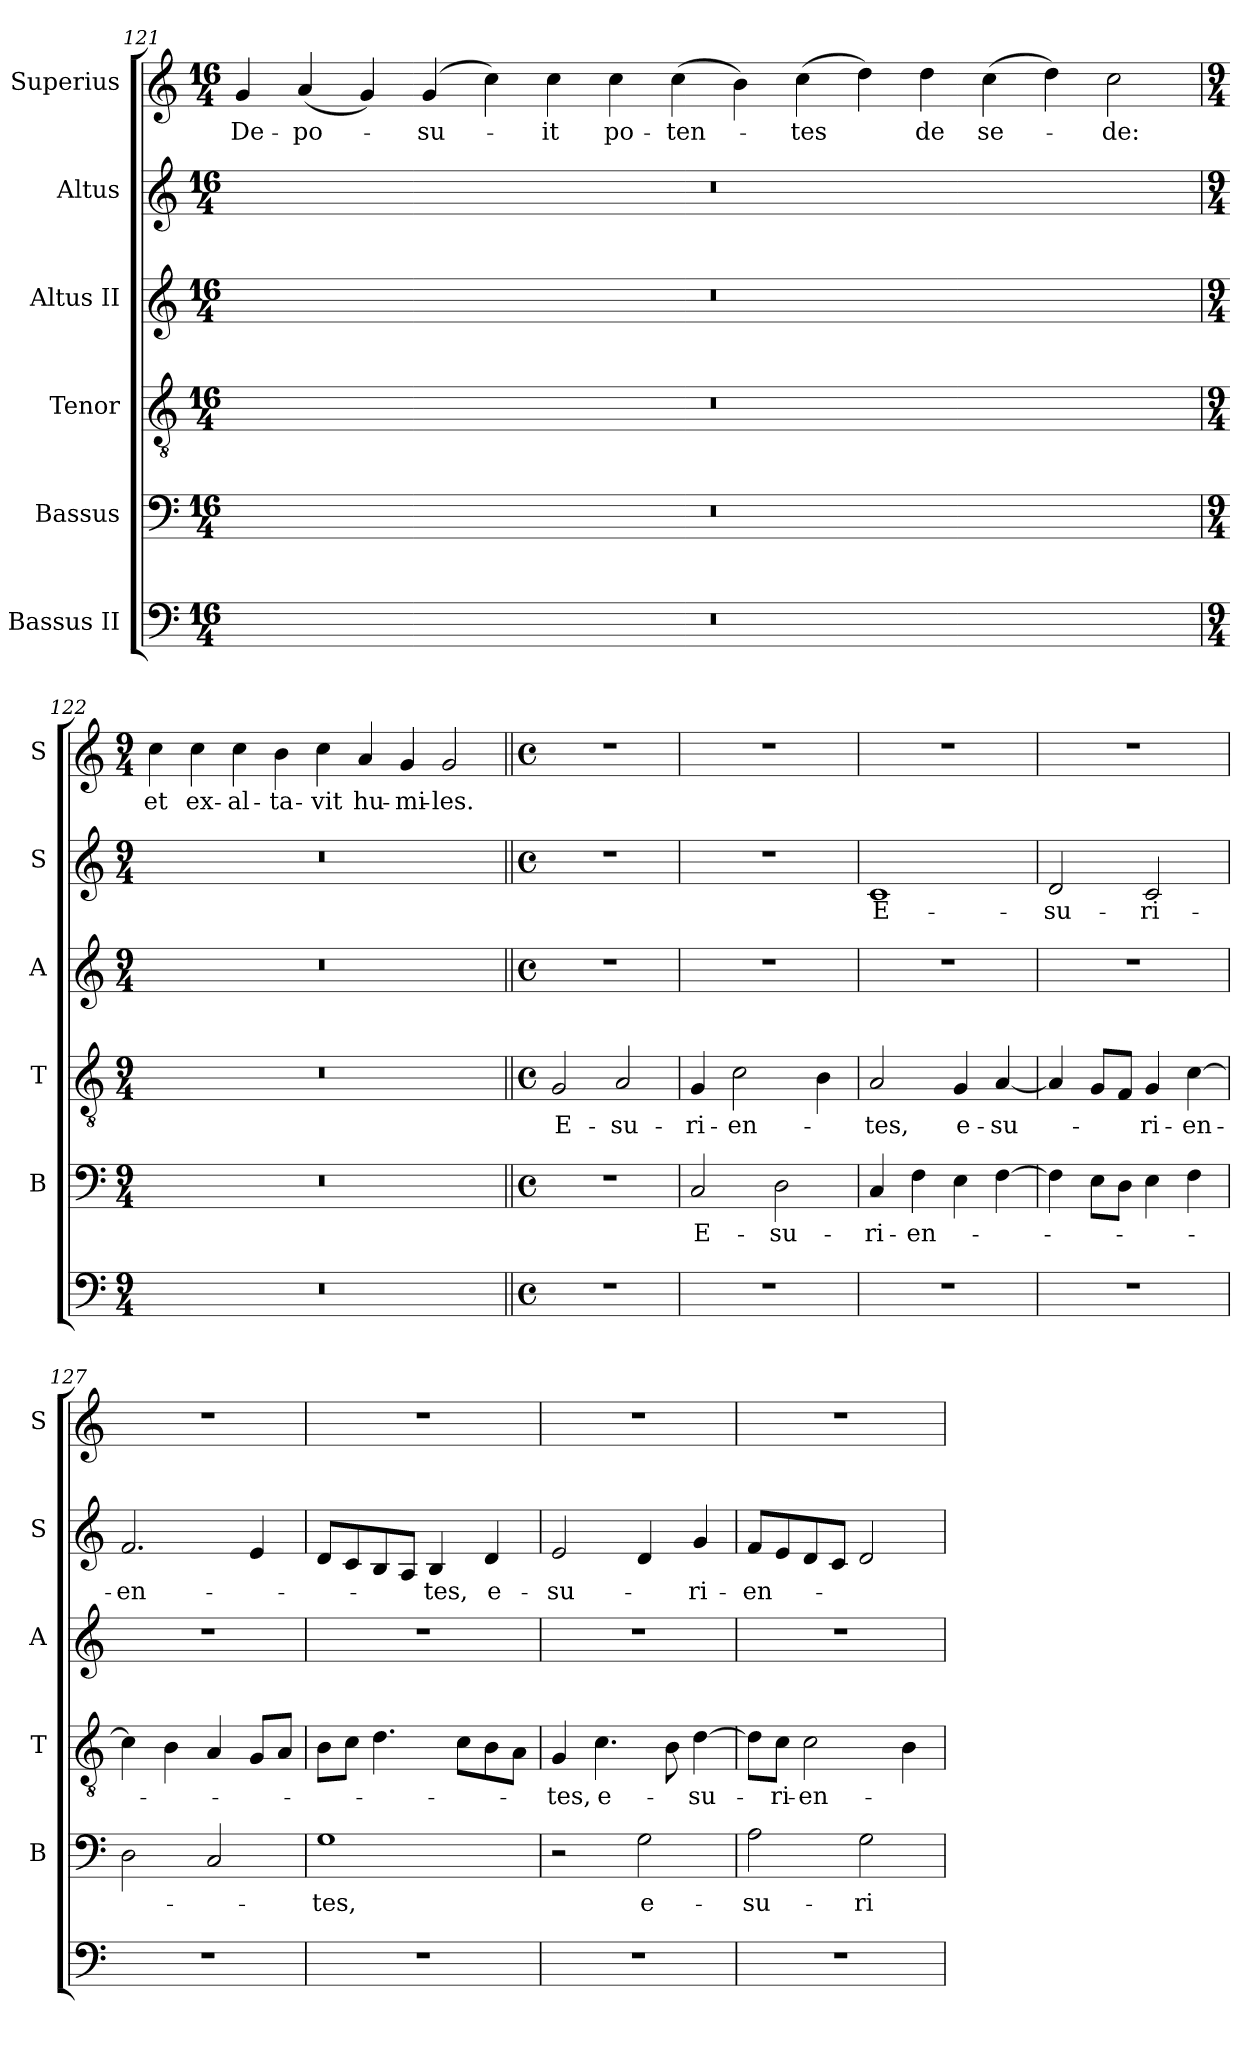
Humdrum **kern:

**kern	**kern	**text	**kern	**text	**kern	**kern	**text	**kern	**text
*part6	*part5	*part5	*part4	*part4	*part3	*part2	*part2	*part1	*part1
*staff6	*staff5	*staff5	*staff4	*staff4	*staff3	*staff2	*staff2	*staff1	*staff1
*I"Bassus II	*I"Bassus	*	*I"Tenor	*	*I"Altus II	*I"Altus	*	*I"Superius	*
*	*I'B	*	*I'T	*	*I'A	*I'S	*	*I'S	*
!!LO:LB:g=z
*clefF4	*clefF4	*	*clefGv2	*	*clefG2	*clefG2	*	*clefG2	*
*	*	*	*ITrd7c12	*	*	*	*	*	*
*k[]	*k[]	*	*k[]	*	*k[]	*k[]	*	*k[]	*
*C:	*C:	*	*C:	*	*C:	*C:	*	*C:	*
*M16/4	*M16/4	*	*M16/4	*	*M16/4	*M16/4	*	*M16/4	*
=121	=121	=121	=121	=121	=121	=121	=121	=121	=121
!LO:N:vis=1	!LO:N:vis=1	!	!LO:N:vis=1	!	!LO:N:vis=1	!LO:N:vis=1	!	!	!LO:LY:b
00r	00r	.	00r	.	00r	00r	.	4g/	De-
!	!	!	!	!	!	!	!	!	!LO:LY:b
.	.	.	.	.	.	.	.	(4a/	-po-
.	.	.	.	.	.	.	.	4g/)	.
!	!	!	!	!	!	!	!	!	!LO:LY:b
.	.	.	.	.	.	.	.	(4g/	-su-
.	.	.	.	.	.	.	.	4cc\)	.
!	!	!	!	!	!	!	!	!	!LO:LY:b
.	.	.	.	.	.	.	.	4cc\	-it
!	!	!	!	!	!	!	!	!	!LO:LY:b
.	.	.	.	.	.	.	.	4cc\	po-
!	!	!	!	!	!	!	!	!	!LO:LY:b
.	.	.	.	.	.	.	.	(>4cc\	-ten-
.	.	.	.	.	.	.	.	4b\)	.
!	!	!	!	!	!	!	!	!	!LO:LY:b
.	.	.	.	.	.	.	.	(>4cc\	-tes
.	.	.	.	.	.	.	.	4dd\)	.
!	!	!	!	!	!	!	!	!	!LO:LY:b
.	.	.	.	.	.	.	.	4dd\	de
!	!	!	!	!	!	!	!	!	!LO:LY:b
.	.	.	.	.	.	.	.	(>4cc\	se-
.	.	.	.	.	.	.	.	4dd\)	.
!	!	!	!	!	!	!	!	!	!LO:LY:b
.	.	.	.	.	.	.	.	2cc\	-de:
=122	=122	=122	=122	=122	=122	=122	=122	=122	=122
*M9/4	*M9/4	*	*M9/4	*	*M9/4	*M9/4	*	*M9/4	*
!LO:N:vis=1	!LO:N:vis=1	!	!LO:N:vis=1	!	!LO:N:vis=1	!LO:N:vis=1	!	!	!LO:LY:b
4%9r	4%9r	.	4%9r	.	4%9r	4%9r	.	4cc\	et
!	!	!	!	!	!	!	!	!	!LO:LY:b
.	.	.	.	.	.	.	.	4cc\	ex-
!	!	!	!	!	!	!	!	!	!LO:LY:b
.	.	.	.	.	.	.	.	4cc\	-al-
!	!	!	!	!	!	!	!	!	!LO:LY:b
.	.	.	.	.	.	.	.	4b\	-ta-
!	!	!	!	!	!	!	!	!	!LO:LY:b
.	.	.	.	.	.	.	.	4cc\	-vit
!	!	!	!	!	!	!	!	!	!LO:LY:b
.	.	.	.	.	.	.	.	4a/	hu-
!	!	!	!	!	!	!	!	!	!LO:LY:b
.	.	.	.	.	.	.	.	4g/	-mi-
!	!	!	!	!	!	!	!	!	!LO:LY:b
.	.	.	.	.	.	.	.	2g/	-les.
!!LO:LB:g=z
=123||	=123||	=123||	=123||	=123||	=123||	=123||	=123||	=123||	=123||
*M4/4	*M4/4	*	*M4/4	*	*M4/4	*M4/4	*	*M4/4	*
*met(c)	*met(c)	*	*met(c)	*	*met(c)	*met(c)	*	*met(c)	*
!	!	!	!	!LO:LY:b	!	!	!	!	!
1r	1r	.	2GG/	E-	1r	1r	.	1r	.
!	!	!	!	!LO:LY:b	!	!	!	!	!
.	.	.	2AA/	-su-	.	.	.	.	.
=124	=124	=124	=124	=124	=124	=124	=124	=124	=124
!	!	!LO:LY:b	!	!LO:LY:b	!	!	!	!	!
1r	2C/	E-	4GG/	-ri-	1r	1r	.	1r	.
!	!	!	!	!LO:LY:b	!	!	!	!	!
.	.	.	2C\	-en-	.	.	.	.	.
!	!	!LO:LY:b	!	!	!	!	!	!	!
.	2D\	-su-	.	.	.	.	.	.	.
.	.	.	4BB\	.	.	.	.	.	.
=125	=125	=125	=125	=125	=125	=125	=125	=125	=125
!	!	!LO:LY:b	!	!LO:LY:b	!	!	!LO:LY:b	!	!
1r	4C/	-ri-	2AA/	-tes,	1r	1c	E-	1r	.
!	!	!LO:LY:b	!	!	!	!	!	!	!
.	4F\	-en-	.	.	.	.	.	.	.
!	!	!	!	!LO:LY:b	!	!	!	!	!
.	4E\	.	4GG/	e-	.	.	.	.	.
!	!	!	!	!LO:LY:b	!	!	!	!	!
.	[>4F\	.	[<4AA/	-su-	.	.	.	.	.
=126	=126	=126	=126	=126	=126	=126	=126	=126	=126
!	!	!	!	!	!	!	!LO:LY:b	!	!
1r	4F\]	.	4AA/]	.	1r	2d/	-su-	1r	.
.	8E\L	.	8GG/L	.	.	.	.	.	.
.	8D\J	.	8FF/J	.	.	.	.	.	.
!	!	!	!	!LO:LY:b	!	!	!LO:LY:b	!	!
.	4E\	.	4GG/	-ri-	.	2c/	-ri-	.	.
!	!	!	!	!LO:LY:b	!	!	!	!	!
.	4F\	.	[>4C\	-en-	.	.	.	.	.
=127	=127	=127	=127	=127	=127	=127	=127	=127	=127
!	!	!	!	!	!	!	!LO:LY:b	!	!
1r	2D\	.	4C\]	.	1r	2.f/	-en-	1r	.
.	.	.	4BB\	.	.	.	.	.	.
.	2C/	.	4AA/	.	.	.	.	.	.
.	.	.	8GG/L	.	.	4e/	.	.	.
.	.	.	8AA/J	.	.	.	.	.	.
=128	=128	=128	=128	=128	=128	=128	=128	=128	=128
!	!	!LO:LY:b	!	!	!	!	!	!	!
1r	1G	-tes,	8BB\L	.	1r	8d/L	.	1r	.
.	.	.	8C\J	.	.	8c/	.	.	.
.	.	.	4.D\	.	.	8B/	.	.	.
.	.	.	.	.	.	8A/J	.	.	.
!	!	!	!	!	!	!	!LO:LY:b	!	!
.	.	.	.	.	.	4B/	-tes,	.	.
.	.	.	8C\L	.	.	.	.	.	.
!	!	!	!	!	!	!	!LO:LY:b	!	!
.	.	.	8BB\	.	.	4d/	e-	.	.
.	.	.	8AA\J	.	.	.	.	.	.
=129	=129	=129	=129	=129	=129	=129	=129	=129	=129
!	!	!	!	!LO:LY:b	!	!	!LO:LY:b	!	!
1r	2r	.	4GG/	-tes,	1r	2e/	-su-	1r	.
!	!	!	!	!LO:LY:b	!	!	!	!	!
.	.	.	4.C\	e-	.	.	.	.	.
!	!	!LO:LY:b	!	!	!	!	!	!	!
.	2G\	e-	.	.	.	4d/	.	.	.
.	.	.	8BB\	.	.	.	.	.	.
!	!	!	!	!LO:LY:b	!	!	!LO:LY:b	!	!
.	.	.	[>4D\	-su-	.	4g/	-ri-	.	.
!!LO:PB:g=z
=130	=130	=130	=130	=130	=130	=130	=130	=130	=130
!	!	!LO:LY:b	!	!	!	!	!LO:LY:b	!	!
1r	2A\	-su-	8D\L]	.	1r	8f/L	-en-	1r	.
!	!	!	!	!LO:LY:b	!	!	!	!	!
.	.	.	8C\J	-ri-	.	8e/	.	.	.
!	!	!	!	!LO:LY:b	!	!	!	!	!
.	.	.	2C\	-en-	.	8d/	.	.	.
.	.	.	.	.	.	8c/J	.	.	.
!	!	!LO:LY:b	!	!	!	!	!	!	!
.	2G\	-ri-	.	.	.	2d/	.	.	.
.	.	.	4BB\	.	.	.	.	.	.
=	=	=	=	=	=	=	=	=	=
*-	*-	*-	*-	*-	*-	*-	*-	*-	*-
